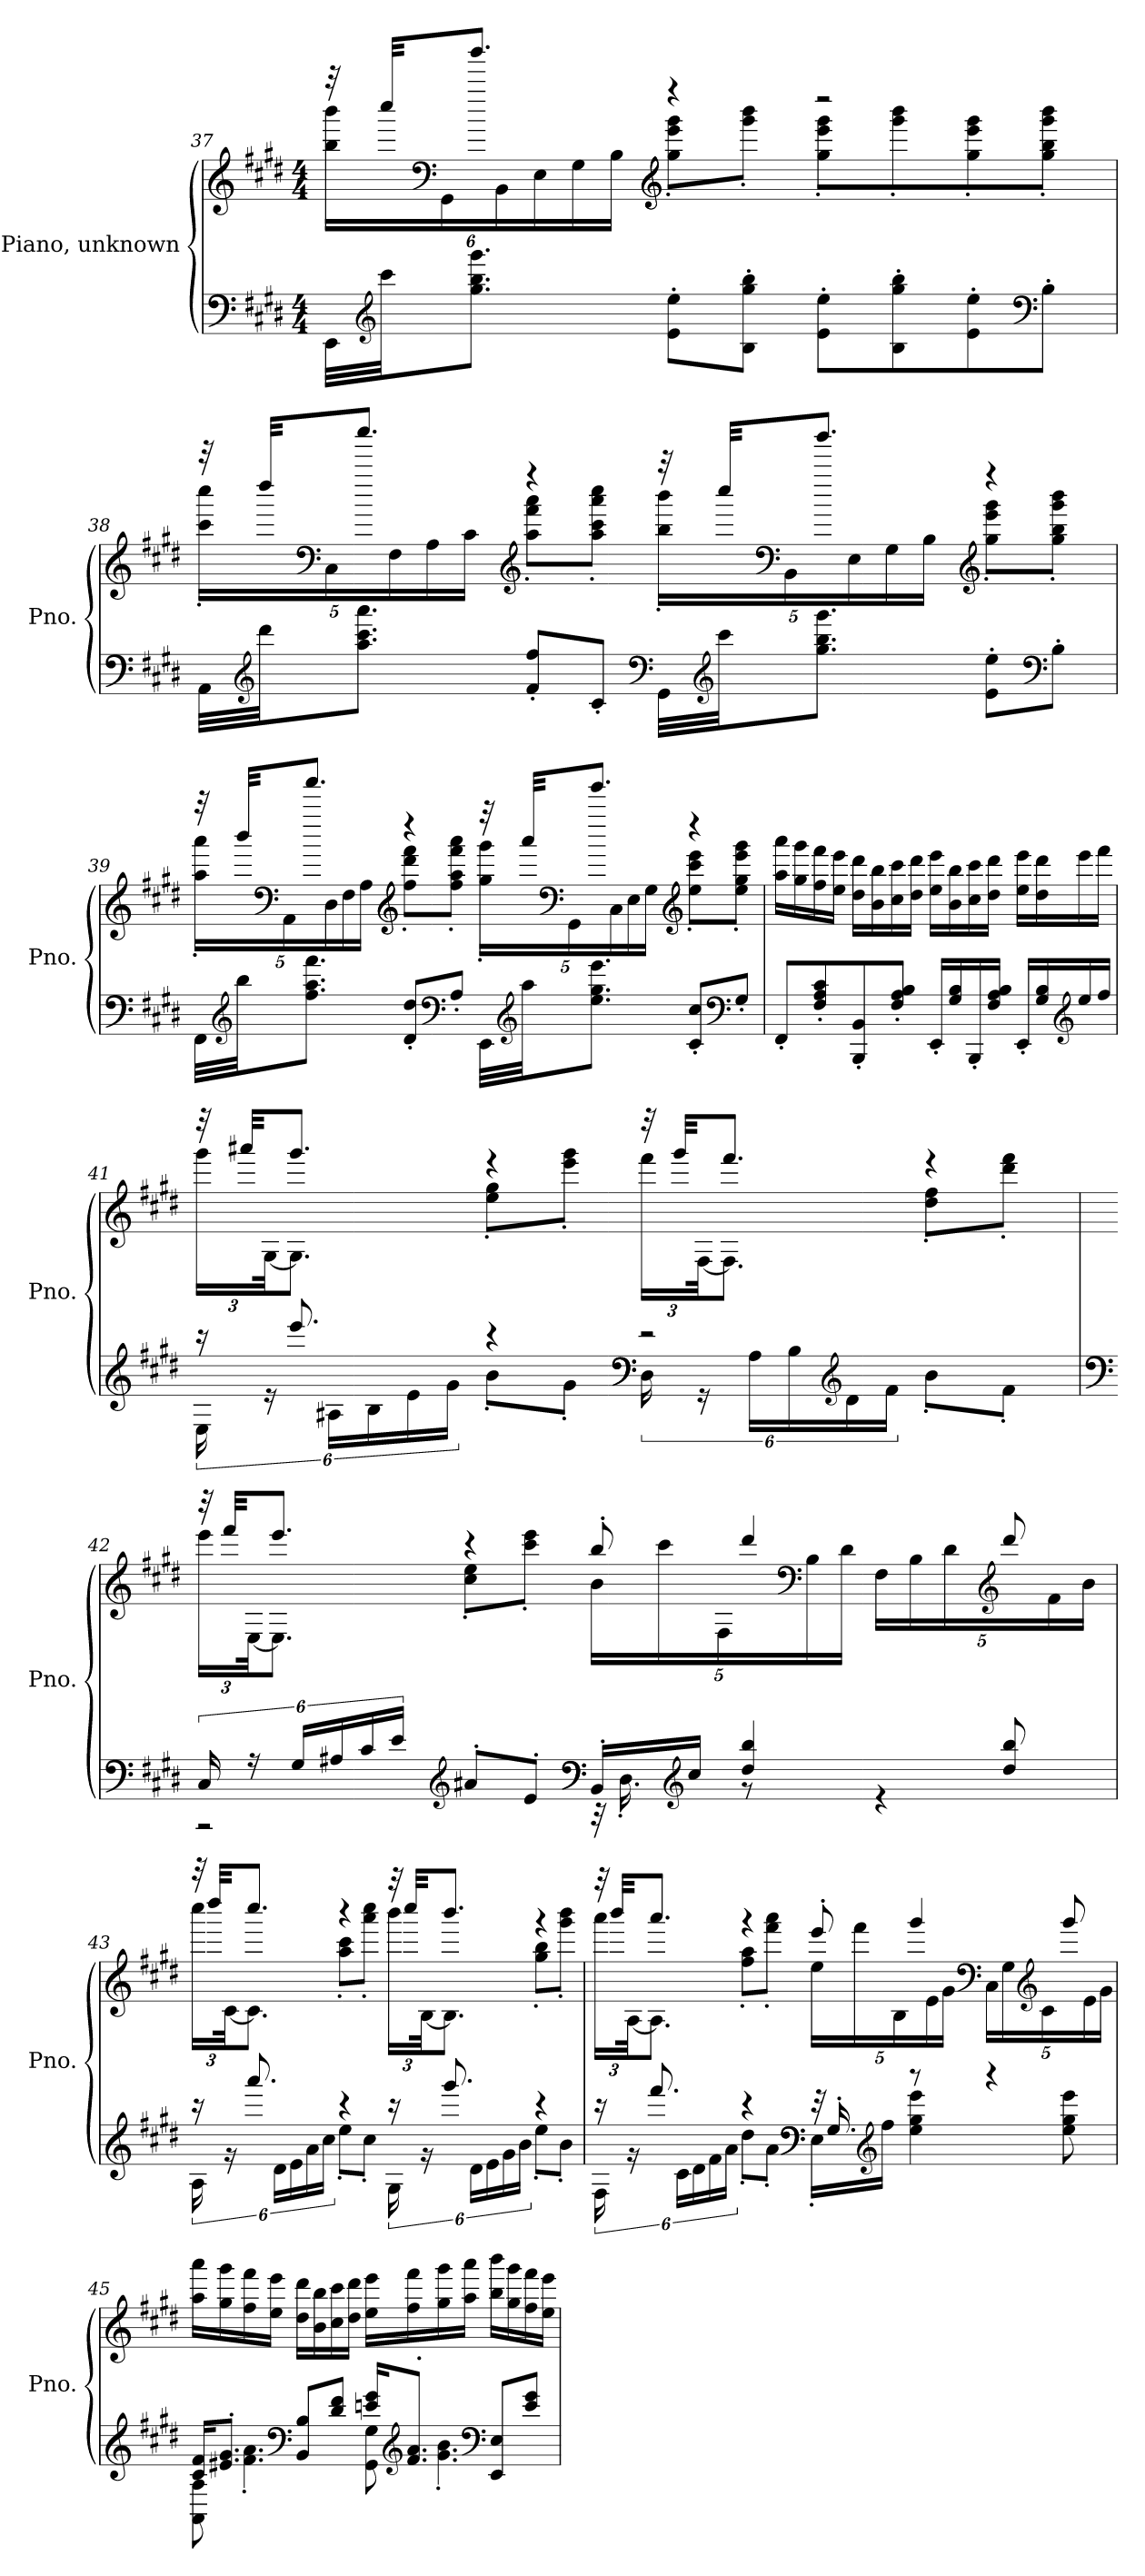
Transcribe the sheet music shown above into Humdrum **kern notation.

**kern	**kern
*part1	*part1
*staff2	*staff1
*I"Piano, unknown	*
*I'Pno.	*
!!LO:LB:g=z
*clefF4	*clefG2
*k[f#c#g#d#]	*k[f#c#g#d#]
*M4/4	*M4/4
=37	=37
*	*^
*	*	*Xbrackettup
32EE\LLL	32r	24bb\ 24bbb\LL
*clefG2	*	*
32ccc#\JJ	32cccc#/KKL	.
*	*clefF4	*
.	.	24GG#\
8.gg#\ 8.bb\ 8.ggg#\J	8.bbb/J	.
.	.	24BB\
.	.	24E\
.	.	24G#\
.	.	24B\JJ
*	*clefG2	*
8e\' 8ee\'L	4r	8gg#\' 8eee\' 8ggg#\'L
8B\' 8gg#\' 8bb\'J	.	8ggg#\' 8bbb\'J
8e\' 8ee\'L	2r	8gg#\' 8eee\' 8ggg#\'L
8B\' 8gg#\' 8bb\'	.	8ggg#\' 8bbb\'
8e\' 8ee\'	.	8gg#\' 8eee\' 8ggg#\'
*clefF4	*	*
8B'\J	.	8gg#\' 8bb\' 8ggg#\' 8bbb\'J
!!LO:LB:g=z	!!
=38	=38	=38
32AA\LLL	32r	20ccc#\' 20cccc#\'LL
*clefG2	*	*
32ddd#\JJ	32dddd#/KKL	.
*	*clefF4	*
.	.	20C#\
8.aa\ 8.ccc#\ 8.aaa\J	8.cccc#/J	.
.	.	20F#\
.	.	20A\
.	.	20c#\JJ
*	*clefG2	*
8f#/' 8ff#/'L	4r	8aa\' 8fff#\' 8aaa\'L
8c#'/J	.	8aa\' 8ccc#\' 8aaa\' 8cccc#\'J
*clefF4	*	*
32GG#\LLL	32r	20bb\' 20bbb\'LL
*clefG2	*	*
32ccc#\JJ	32cccc#/KKL	.
*	*clefF4	*
.	.	20BB\
8.gg#\ 8.bb\ 8.ggg#\J	8.bbb/J	.
.	.	20E\
.	.	20G#\
.	.	20B\JJ
*	*clefG2	*
8e\' 8ee\'L	4r	8gg#\' 8eee\' 8ggg#\'L
*clefF4	*	*
8B'\J	.	8gg#\' 8bb\' 8ggg#\' 8bbb\'J
!!LO:LB:g=z	!!
=39	=39	=39
32FF#\LLL	32r	20aa\' 20aaa\'LL
*clefG2	*	*
32bb\JJ	32bbb/KKL	.
*	*clefF4	*
.	.	20AA\
8.ff#\ 8.aa\ 8.fff#\J	8.aaa/J	.
.	.	20D#\
.	.	20F#\
.	.	20A\JJ
*	*clefG2	*
8d#/' 8dd#/'L	4r	8ff#\' 8ddd#\' 8fff#\'L
*clefF4	*	*
8A'/J	.	8ff#\' 8aa\' 8fff#\' 8aaa\'J
32EE\LLL	32r	20gg#\' 20ggg#\'LL
*clefG2	*	*
32aa\JJ	32aaa/KKL	.
*	*clefF4	*
.	.	20GG#\
8.ee\ 8.gg#\ 8.eee\J	8.ggg#/J	.
.	.	20C#\
.	.	20E\
.	.	20G#\JJ
*	*clefG2	*
8c#/' 8cc#/'L	4r	8ee\' 8ccc#\' 8eee\'L
*clefF4	*	*
8G#'/J	.	8ee\' 8gg#\' 8eee\' 8ggg#\'J
*	*v	*v
!!LO:LB:g=z
=40	=40
8FF#'/L	16aa\ 16aaa\LL
.	16gg#\ 16ggg#\
8F#/' 8A/' 8c#/'	16ff#\ 16fff#\
.	16ee\ 16eee\JJ
8BBB/' 8BB/'	16dd#\ 16ddd#\LL
.	16b\ 16bb\
8F#/' 8A/' 8B/'J	16cc#\ 16ccc#\
.	16dd#\ 16ddd#\JJ
16EE'/LL	16ee\ 16eee\LL
16G#/ 16B/	16b\ 16bb\
16BBB'/	16cc#\ 16ccc#\
16F#/ 16A/ 16B/JJ	16dd#\ 16ddd#\JJ
16EE'/LL	16ee\ 16eee\LL
16G#/ 16B/	16dd#\ 16ddd#\
*clefG2	*
16ee/	16eee\
16ff#/JJ	16fff#\JJ
!!LO:PB:g=z
=41	=41
*^	*^
16r	24E\	32r	24ggg#\LL
.	.	32aaa#X/KKL	.
.	24r	.	[48G#\JK
8.eee/	.	8.ggg#/J	8.G#\J]
.	24A#X\LL	.	.
*	*Xbrackettup	*	*
.	24B\	.	.
.	24e\	.	.
.	24g#\JJ	.	.
4r	8b'\L	4r	8ee\' 8gg#\'L
.	8g#'\J	.	8eee\' 8ggg#\'J
*clefF4	*	*	*
*	*brackettup	*	*
2r	24D#\	32r	24fff#\LL
.	.	32ggg#/KKL	.
.	24r	.	[48F#\JK
.	.	8.fff#/J	8.F#\J]
.	24A#\LL	.	.
*	*Xbrackettup	*	*
.	24B\	.	.
*clefG2	*	*	*
.	24d#\	.	.
.	24f#\JJ	.	.
.	8b'\L	4r	8dd#\' 8ff#\'L
.	8f#'\J	.	8ddd#\' 8fff#\'J
!!LO:LB:g=z	!!
=42	=42	=42	=42
*clefF4	*	*	*
*brackettup	*	*	*
24C#/	2r	32r	24eee\LL
.	.	32fff#/KKL	.
24r	.	.	[48E\JK
.	.	8.eee/J	8.E\J]
24G#/LL	.	.	.
*Xbrackettup	*	*	*
24A#X/	.	.	.
24c#/	.	.	.
24e/JJ	.	.	.
*clefG2	*	*	*
8a#X'/L	.	4r	8cc#\' 8ee\'L
8e'/J	.	.	8ccc#\' 8eee\'J
*clefF4	*	*	*
16BB'/LL	32r	8bb'/	20b\LL
.	16.D#'\	.	.
.	.	.	20ccc#\
*clefG2	*	*	*
16cc#/JJ	.	.	.
.	.	.	20F#\
4dd#/ 4bb/	8r	4ddd#/	.
*	*	*clefF4	*
.	.	.	20B\
.	.	.	20d#\JJ
.	4r	.	20F#\LL
.	.	.	20B\
.	.	.	20d#\
*	*	*clefG2	*
8dd#/ 8bb/	.	8ddd#/	.
.	.	.	20f#\
.	.	.	20b\JJ
!!LO:LB:g=z	!!
=43	=43	=43	=43
*	*brackettup	*	*
16r	24A\	32r	24cccc#\LL
.	.	32dddd#/KKL	.
.	24r	.	[48c#\JK
8.aaa/	.	8.cccc#/J	8.c#\J]
.	24d#\LL	.	.
*	*Xbrackettup	*	*
.	24e\	.	.
.	24a\	.	.
.	24cc#\JJ	.	.
4r	8ee'\L	4r	8aa\' 8ccc#\'L
.	8cc#'\J	.	8aaa\' 8cccc#\'J
*	*brackettup	*	*
16r	24G#\	32r	24bbb\LL
.	.	32cccc#/KKL	.
.	24r	.	[48B\JK
8.ggg#/	.	8.bbb/J	8.B\J]
.	24d#\LL	.	.
*	*Xbrackettup	*	*
.	24e\	.	.
.	24g#\	.	.
.	24b\JJ	.	.
4r	8ee'\L	4r	8gg#\' 8bb\'L
.	8b'\J	.	8ggg#\' 8bbb\'J
!!LO:LB:g=z	!!
=44	=44	=44	=44
*	*brackettup	*	*
16r	24F#\	32r	24aaa\LL
.	.	32bbb/KKL	.
.	24r	.	[48A\JK
8.fff#/	.	8.aaa/J	8.A\J]
.	24c#\LL	.	.
*	*Xbrackettup	*	*
.	24d#\	.	.
.	24f#\	.	.
.	24a\JJ	.	.
4r	8dd#'\L	4r	8ff#\' 8aa\'L
.	8a'\J	.	8fff#\' 8aaa\'J
*clefF4	*	*	*
32r	16E'\LL	8eee'/	20ee\LL
16.G#'/	.	.	.
.	.	.	20fff#\
*clefG2	*	*	*
.	16ff#\JJ	.	.
.	.	.	20B\
8r	4ee\ 4gg#\ 4eee\	4ggg#/	.
.	.	.	20e\
.	.	.	20g#\JJ
*	*	*clefF4	*
4r	.	.	20C#\LL
.	.	.	20G#\
*	*	*clefG2	*
.	.	.	20c#\
.	8ee\ 8gg#\ 8eee\	8ggg#/	.
.	.	.	20e\
.	.	.	20g#\JJ
*	*	*v	*v
!!LO:LB:g=z
=45	=45	=45
16c#/ 16f#/KL	8AA\ 8A\	16aa\ 16aaa\LL
8.e#X/' 8.g#/'J	.	16gg#\ 16ggg#\
.	4.f#\' 4.a\'	16ff#\ 16fff#\
.	.	16ee\ 16eee\JJ
*clefF4	*	*
8BB/ 8B/L	.	16dd#\ 16ddd#\LL
.	.	16b\ 16bb\
8d#/ 8f#/J	.	16cc#\ 16ccc#\
.	.	16dd#\ 16ddd#\JJ
16en/ 16g#/KL	8GG#\ 8G#\	16ee\ 16eee\LL
*clefG2	*	*
8.f#/' 8.a/'J	.	16ff#\ 16fff#\
.	4.g#\' 4.b\'	16gg#\ 16ggg#\
.	.	16aa\ 16aaa\JJ
*clefF4	*	*
8EE/ 8E/L	.	16bb\ 16bbb\LL
.	.	16gg#\ 16ggg#\
8e/ 8g#/J	.	16ff#\ 16fff#\
.	.	16ee\ 16eee\JJ
*v	*v	*
=	=
*-	*-
